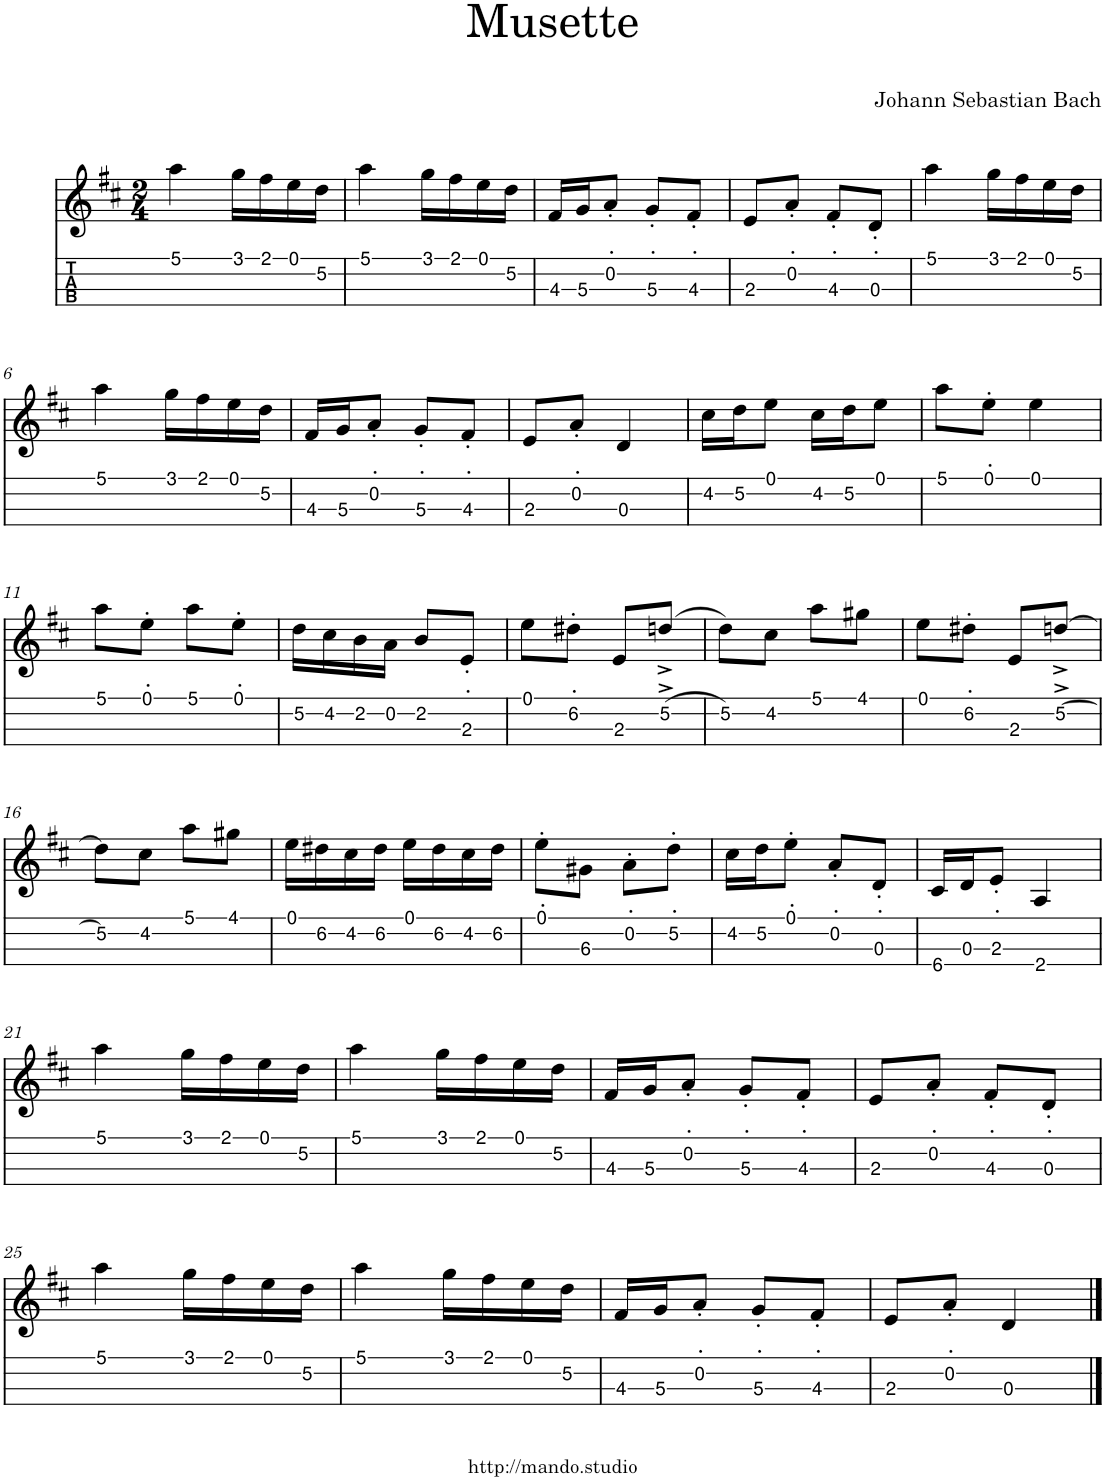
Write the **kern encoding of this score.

**kern	**kern
*part1	*part1
*staff2	*staff1
*I"Mandolin	*
*I'Mdn.	*
*stria4	*
*	*clefG2
*k[f#c#]	*k[f#c#]
*M2/4	*M2/4
=1	=1
4aa	4aa\
16ggLL	16gg\LL
16ff#J	16ff#\
16eeL	16ee\
16ddJJ	16dd\JJ
=2	=2
4aa	4aa\
16ggLL	16gg\LL
16ff#J	16ff#\
16eeL	16ee\
16ddJJ	16dd\JJ
=3	=3
16f#LL	16f#/LL
16gJ	16g/J
8a'J	8a'/J
8g'L	8g'/L
8f#'J	8f#'/J
=4	=4
8eL	8e/L
8a'J	8a'/J
8f#'L	8f#'/L
8d'J	8d'/J
=5	=5
4aa	4aa\
16ggLL	16gg\LL
16ff#J	16ff#\
16eeL	16ee\
16ddJJ	16dd\JJ
!!LO:LB:g=z
=6	=6
4aa	4aa\
16ggLL	16gg\LL
16ff#J	16ff#\
16eeL	16ee\
16ddJJ	16dd\JJ
=7	=7
16f#LL	16f#/LL
16gJ	16g/J
8a'J	8a'/J
8g'L	8g'/L
8f#'J	8f#'/J
=8	=8
8eL	8e/L
8a'J	8a'/J
4d	4d/
=9	=9
16cc#LL	16cc#\LL
16ddJ	16dd\J
8eeJ	8ee\J
16cc#LL	16cc#\LL
16ddJ	16dd\J
8eeJ	8ee\J
=10	=10
8aaL	8aa\L
8ee'J	8ee'\J
4ee	4ee\
!!LO:LB:g=z
=11	=11
8aaL	8aa\L
8ee'J	8ee'\J
8aaL	8aa\L
8ee'J	8ee'\J
=12	=12
16ddLL	16dd\LL
16cc#J	16cc#\
16bL	16b\
16aJJ	16a\JJ
8bL	8b/L
8e'J	8e'/J
=13	=13
8eeL	8ee\L
8dd#X'J	8dd#X'\J
8eL	8e/L
8ddn^J	(8ddn^/J
=14	=14
8ddL	8dd\L)
8cc#J	8cc#\J
8aaL	8aa\L
8gg#XJ	8gg#X\J
=15	=15
8eeL	8ee\L
8dd#X'J	8dd#X'\J
8eL	8e/L
[8ddn^J	[8ddn^/J
!!LO:LB:g=z
=16	=16
8ddL]	8dd\L]
8cc#J	8cc#\J
8aaL	8aa\L
8gg#XJ	8gg#X\J
=17	=17
16eeLL	16ee\LL
16dd#XJ	16dd#X\
16cc#L	16cc#\
16dd#JJ	16dd#\JJ
16eeLL	16ee\LL
16dd#J	16dd#\
16cc#L	16cc#\
16dd#JJ	16dd#\JJ
=18	=18
8ee'L	8ee'\L
8g#XJ	8g#X\J
8a'L	8a'\L
8dd'J	8dd'\J
=19	=19
16cc#LL	16cc#\LL
16ddJ	16dd\J
8ee'J	8ee'\J
8a'L	8a'/L
8d'J	8d'/J
=20	=20
16c#LL	16c#/LL
16dJ	16d/J
8e'J	8e'/J
4A	4A/
!!LO:LB:g=z
=21	=21
4aa	4aa\
16ggLL	16gg\LL
16ff#J	16ff#\
16eeL	16ee\
16ddJJ	16dd\JJ
=22	=22
4aa	4aa\
16ggLL	16gg\LL
16ff#J	16ff#\
16eeL	16ee\
16ddJJ	16dd\JJ
=23	=23
16f#LL	16f#/LL
16gJ	16g/J
8a'J	8a'/J
8g'L	8g'/L
8f#'J	8f#'/J
=24	=24
8eL	8e/L
8a'J	8a'/J
8f#'L	8f#'/L
8d'J	8d'/J
!!LO:LB:g=z
=25	=25
4aa	4aa\
16ggLL	16gg\LL
16ff#J	16ff#\
16eeL	16ee\
16ddJJ	16dd\JJ
=26	=26
4aa	4aa\
16ggLL	16gg\LL
16ff#J	16ff#\
16eeL	16ee\
16ddJJ	16dd\JJ
=27	=27
16f#LL	16f#/LL
16gJ	16g/J
8a'J	8a'/J
8g'L	8g'/L
8f#'J	8f#'/J
=28	=28
8eL	8e/L
8a'J	8a'/J
4d	4d/
==	==
*-	*-
